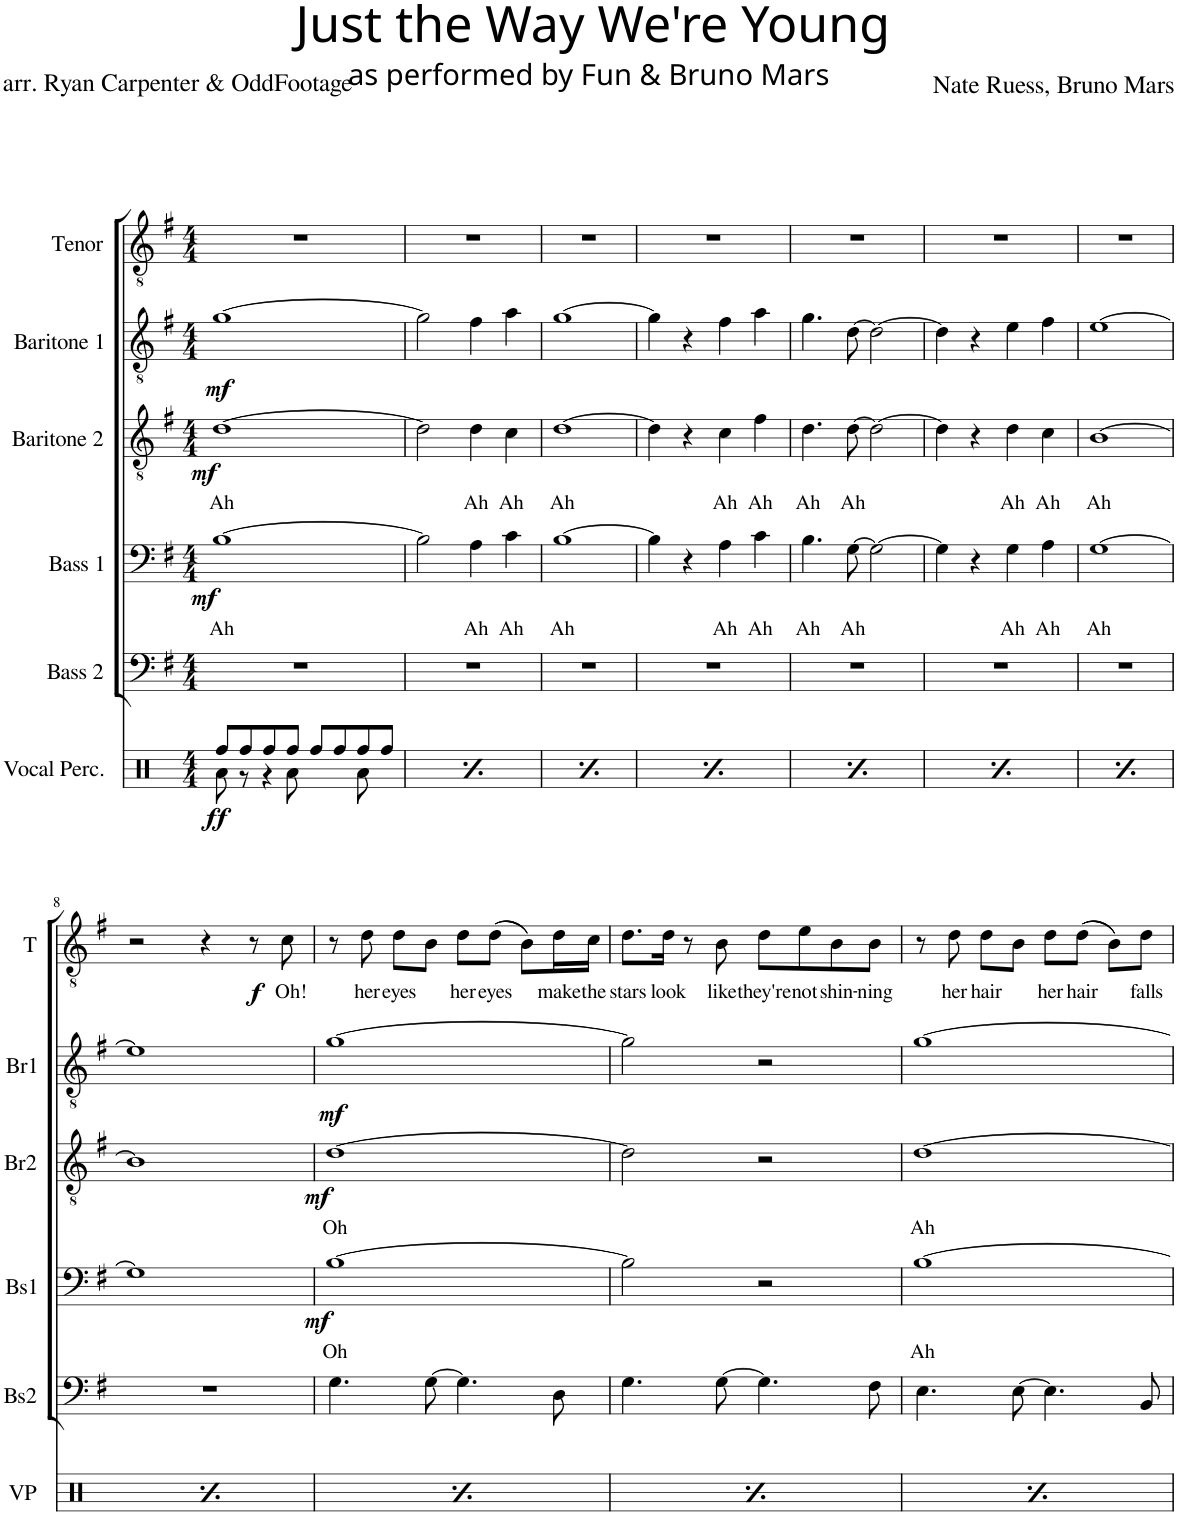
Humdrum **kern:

**kern	**dynam	**kern	**kern	**text	**dynam	**kern	**text	**dynam	**kern	**dynam	**kern	**text	**dynam
*part6	*part6	*part5	*part4	*part4	*part4	*part3	*part3	*part3	*part2	*part2	*part1	*part1	*part1
*staff6	*staff6	*staff5	*staff4	*staff4	*staff4	*staff3	*staff3	*staff3	*staff2	*staff2	*staff1	*staff1	*staff1
*I"Vocal Perc.	*	*I"Bass 2	*I"Bass 1	*	*	*I"Baritone 2	*	*	*I"Baritone 1	*	*I"Tenor	*	*
*I'VP	*	*I'Bs2	*I'Bs1	*	*	*I'Br2	*	*	*I'Br1	*	*I'T	*	*
*clefX	*	*clefF4	*clefF4	*	*	*clefGv2	*	*	*clefGv2	*	*clefGv2	*	*
*k[]	*	*k[f#]	*k[f#]	*	*	*k[f#]	*	*	*k[f#]	*	*k[f#]	*	*
*M4/4	*	*M4/4	*M4/4	*	*	*M4/4	*	*	*M4/4	*	*M4/4	*	*
=1	=1	=1	=1	=1	=1	=1	=1	=1	=1	=1	=1	=1	=1
*^	*	*	*	*	*	*	*	*	*	*	*	*	*
!	!	!LO:DY:b	!	!	!LO:LY:b	!LO:DY:b	!	!LO:LY:b	!LO:DY:b	!	!LO:DY:b	!	!	!
8Rff/L	8Ra\	ff	1r	[1B	Ah	mf	[1d	Ah	mf	[1g	mf	1r	.	.
8Rff/	8r	.	.	.	.	.	.	.	.	.	.	.	.	.
8Rff/	4r	.	.	.	.	.	.	.	.	.	.	.	.	.
8Rff/J	.	.	.	.	.	.	.	.	.	.	.	.	.	.
8Rff/L	8Ra\	.	.	.	.	.	.	.	.	.	.	.	.	.
8Rff/	8ryy	.	.	.	.	.	.	.	.	.	.	.	.	.
8Rff/	8Ra\	.	.	.	.	.	.	.	.	.	.	.	.	.
8Rff/J	8ryy	.	.	.	.	.	.	.	.	.	.	.	.	.
=2	=2	=2	=2	=2	=2	=2	=2	=2	=2	=2	=2	=2	=2	=2
!	!	!LO:DY:b	!	!	!	!	!	!	!	!	!	!	!	!
8Rff/L	8Ra\	ff	1r	2B\]	.	.	2d\]	.	.	2g\]	.	1r	.	.
8Rff/	8r	.	.	.	.	.	.	.	.	.	.	.	.	.
8Rff/	4r	.	.	.	.	.	.	.	.	.	.	.	.	.
8Rff/J	.	.	.	.	.	.	.	.	.	.	.	.	.	.
!	!	!	!	!	!LO:LY:b	!	!	!LO:LY:b	!	!	!	!	!	!
8Rff/L	8Ra\	.	.	4A\	Ah	.	4d\	Ah	.	4f#\	.	.	.	.
8Rff/	8ryy	.	.	.	.	.	.	.	.	.	.	.	.	.
!	!	!	!	!	!LO:LY:b	!	!	!LO:LY:b	!	!	!	!	!	!
8Rff/	8Ra\	.	.	4c\	Ah	.	4c\	Ah	.	4a\	.	.	.	.
8Rff/J	8ryy	.	.	.	.	.	.	.	.	.	.	.	.	.
=3	=3	=3	=3	=3	=3	=3	=3	=3	=3	=3	=3	=3	=3	=3
!	!	!LO:DY:b	!	!	!LO:LY:b	!	!	!LO:LY:b	!	!	!	!	!	!
8Rff/L	8Ra\	ff	1r	[1B	Ah	.	[1d	Ah	.	[1g	.	1r	.	.
8Rff/	8r	.	.	.	.	.	.	.	.	.	.	.	.	.
8Rff/	4r	.	.	.	.	.	.	.	.	.	.	.	.	.
8Rff/J	.	.	.	.	.	.	.	.	.	.	.	.	.	.
8Rff/L	8Ra\	.	.	.	.	.	.	.	.	.	.	.	.	.
8Rff/	8ryy	.	.	.	.	.	.	.	.	.	.	.	.	.
8Rff/	8Ra\	.	.	.	.	.	.	.	.	.	.	.	.	.
8Rff/J	8ryy	.	.	.	.	.	.	.	.	.	.	.	.	.
=4	=4	=4	=4	=4	=4	=4	=4	=4	=4	=4	=4	=4	=4	=4
!	!	!LO:DY:b	!	!	!	!	!	!	!	!	!	!	!	!
8Rff/L	8Ra\	ff	1r	4B\]	.	.	4d\]	.	.	4g\]	.	1r	.	.
8Rff/	8r	.	.	.	.	.	.	.	.	.	.	.	.	.
8Rff/	4r	.	.	4r	.	.	4r	.	.	4r	.	.	.	.
8Rff/J	.	.	.	.	.	.	.	.	.	.	.	.	.	.
!	!	!	!	!	!LO:LY:b	!	!	!LO:LY:b	!	!	!	!	!	!
8Rff/L	8Ra\	.	.	4A\	Ah	.	4c\	Ah	.	4f#\	.	.	.	.
8Rff/	8ryy	.	.	.	.	.	.	.	.	.	.	.	.	.
!	!	!	!	!	!LO:LY:b	!	!	!LO:LY:b	!	!	!	!	!	!
8Rff/	8Ra\	.	.	4c\	Ah	.	4f#\	Ah	.	4a\	.	.	.	.
8Rff/J	8ryy	.	.	.	.	.	.	.	.	.	.	.	.	.
=5	=5	=5	=5	=5	=5	=5	=5	=5	=5	=5	=5	=5	=5	=5
!	!	!LO:DY:b	!	!	!LO:LY:b	!	!	!LO:LY:b	!	!	!	!	!	!
8Rff/L	8Ra\	ff	1r	4.B\	Ah	.	4.d\	Ah	.	4.g\	.	1r	.	.
8Rff/	8r	.	.	.	.	.	.	.	.	.	.	.	.	.
8Rff/	4r	.	.	.	.	.	.	.	.	.	.	.	.	.
!	!	!	!	!	!LO:LY:b	!	!	!LO:LY:b	!	!	!	!	!	!
8Rff/J	.	.	.	[8G\	Ah	.	[8d\	Ah	.	[8d\	.	.	.	.
8Rff/L	8Ra\	.	.	2G\_	.	.	2d\_	.	.	2d\_	.	.	.	.
8Rff/	8ryy	.	.	.	.	.	.	.	.	.	.	.	.	.
8Rff/	8Ra\	.	.	.	.	.	.	.	.	.	.	.	.	.
8Rff/J	8ryy	.	.	.	.	.	.	.	.	.	.	.	.	.
=6	=6	=6	=6	=6	=6	=6	=6	=6	=6	=6	=6	=6	=6	=6
!	!	!LO:DY:b	!	!	!	!	!	!	!	!	!	!	!	!
8Rff/L	8Ra\	ff	1r	4G\]	.	.	4d\]	.	.	4d\]	.	1r	.	.
8Rff/	8r	.	.	.	.	.	.	.	.	.	.	.	.	.
8Rff/	4r	.	.	4r	.	.	4r	.	.	4r	.	.	.	.
8Rff/J	.	.	.	.	.	.	.	.	.	.	.	.	.	.
!	!	!	!	!	!LO:LY:b	!	!	!LO:LY:b	!	!	!	!	!	!
8Rff/L	8Ra\	.	.	4G\	Ah	.	4d\	Ah	.	4e\	.	.	.	.
8Rff/	8ryy	.	.	.	.	.	.	.	.	.	.	.	.	.
!	!	!	!	!	!LO:LY:b	!	!	!LO:LY:b	!	!	!	!	!	!
8Rff/	8Ra\	.	.	4A\	Ah	.	4c\	Ah	.	4f#\	.	.	.	.
8Rff/J	8ryy	.	.	.	.	.	.	.	.	.	.	.	.	.
=7	=7	=7	=7	=7	=7	=7	=7	=7	=7	=7	=7	=7	=7	=7
!	!	!LO:DY:b	!	!	!LO:LY:b	!	!	!LO:LY:b	!	!	!	!	!	!
8Rff/L	8Ra\	ff	1r	[1G	Ah	.	[1B	Ah	.	[1e	.	1r	.	.
8Rff/	8r	.	.	.	.	.	.	.	.	.	.	.	.	.
8Rff/	4r	.	.	.	.	.	.	.	.	.	.	.	.	.
8Rff/J	.	.	.	.	.	.	.	.	.	.	.	.	.	.
8Rff/L	8Ra\	.	.	.	.	.	.	.	.	.	.	.	.	.
8Rff/	8ryy	.	.	.	.	.	.	.	.	.	.	.	.	.
8Rff/	8Ra\	.	.	.	.	.	.	.	.	.	.	.	.	.
8Rff/J	8ryy	.	.	.	.	.	.	.	.	.	.	.	.	.
!!LO:LB:g=z
=8	=8	=8	=8	=8	=8	=8	=8	=8	=8	=8	=8	=8	=8	=8
!	!	!LO:DY:b	!	!	!	!	!	!	!	!	!	!	!	!
8Rff/L	8Ra\	ff	1r	1G]	.	.	1B]	.	.	1e]	.	2r	.	.
8Rff/	8r	.	.	.	.	.	.	.	.	.	.	.	.	.
8Rff/	4r	.	.	.	.	.	.	.	.	.	.	.	.	.
8Rff/J	.	.	.	.	.	.	.	.	.	.	.	.	.	.
8Rff/L	8Ra\	.	.	.	.	.	.	.	.	.	.	4r	.	.
8Rff/	8ryy	.	.	.	.	.	.	.	.	.	.	.	.	.
!	!	!	!	!	!	!	!	!	!	!	!	!	!	!LO:DY:b
8Rff/	8Ra\	.	.	.	.	.	.	.	.	.	.	8r	.	f
!	!	!	!	!	!	!	!	!	!	!	!	!	!LO:LY:b	!
8Rff/J	8ryy	.	.	.	.	.	.	.	.	.	.	8c\	Oh!	.
=9	=9	=9	=9	=9	=9	=9	=9	=9	=9	=9	=9	=9	=9	=9
!	!	!LO:DY:b	!	!	!LO:LY:b	!LO:DY:b	!	!LO:LY:b	!LO:DY:b	!	!LO:DY:b	!	!	!
8Rff/L	8Ra\	ff	4.G\	[1B	Oh	mf	[1d	Oh	mf	[1g	mf	8r	.	.
!	!	!	!	!	!	!	!	!	!	!	!	!	!LO:LY:b	!
8Rff/	8r	.	.	.	.	.	.	.	.	.	.	8d\	her	.
!	!	!	!	!	!	!	!	!	!	!	!	!	!LO:LY:b	!
8Rff/	4r	.	.	.	.	.	.	.	.	.	.	8d\L	eyes	.
8Rff/J	.	.	[8G\	.	.	.	.	.	.	.	.	8B\J	.	.
!	!	!	!	!	!	!	!	!	!	!	!	!	!LO:LY:b	!
8Rff/L	8Ra\	.	4.G\]	.	.	.	.	.	.	.	.	8d\L	her	.
!	!	!	!	!	!	!	!	!	!	!	!	!	!LO:LY:b	!
8Rff/	8ryy	.	.	.	.	.	.	.	.	.	.	((8d\J	eyes	.
8Rff/	8Ra\	.	.	.	.	.	.	.	.	.	.	8B\L))	.	.
!	!	!	!	!	!	!	!	!	!	!	!	!	!LO:LY:b	!
8Rff/J	8ryy	.	8D\	.	.	.	.	.	.	.	.	16d\L	make	.
!	!	!	!	!	!	!	!	!	!	!	!	!	!LO:LY:b	!
.	.	.	.	.	.	.	.	.	.	.	.	16c\JJ	the	.
=10	=10	=10	=10	=10	=10	=10	=10	=10	=10	=10	=10	=10	=10	=10
!	!	!LO:DY:b	!	!	!	!	!	!	!	!	!	!	!LO:LY:b	!
8Rff/L	8Ra\	ff	4.G\	2B\]	.	.	2d\]	.	.	2g\]	.	8.d\L	stars	.
8Rff/	8r	.	.	.	.	.	.	.	.	.	.	.	.	.
!	!	!	!	!	!	!	!	!	!	!	!	!	!LO:LY:b	!
.	.	.	.	.	.	.	.	.	.	.	.	16d\JL	look	.
8Rff/	4r	.	.	.	.	.	.	.	.	.	.	8r	.	.
!	!	!	!	!	!	!	!	!	!	!	!	!	!LO:LY:b	!
8Rff/J	.	.	[8G\	.	.	.	.	.	.	.	.	8B\	like	.
!	!	!	!	!	!	!	!	!	!	!	!	!	!LO:LY:b	!
8Rff/L	8Ra\	.	4.G\]	2r	.	.	2r	.	.	2r	.	8d\L	they're	.
!	!	!	!	!	!	!	!	!	!	!	!	!	!LO:LY:b	!
8Rff/	8ryy	.	.	.	.	.	.	.	.	.	.	8e\	not	.
!	!	!	!	!	!	!	!	!	!	!	!	!	!LO:LY:b	!
8Rff/	8Ra\	.	.	.	.	.	.	.	.	.	.	8B\	shin-	.
!	!	!	!	!	!	!	!	!	!	!	!	!	!LO:LY:b	!
8Rff/J	8ryy	.	8F#\	.	.	.	.	.	.	.	.	8B\J	ning	.
=11	=11	=11	=11	=11	=11	=11	=11	=11	=11	=11	=11	=11	=11	=11
!	!	!LO:DY:b	!	!	!LO:LY:b	!	!	!LO:LY:b	!	!	!	!	!	!
8Rff/L	8Ra\	ff	4.E\	[1B	Ah	.	[1d	Ah	.	[1g	.	8r	.	.
!	!	!	!	!	!	!	!	!	!	!	!	!	!LO:LY:b	!
8Rff/	8r	.	.	.	.	.	.	.	.	.	.	8d\	her	.
!	!	!	!	!	!	!	!	!	!	!	!	!	!LO:LY:b	!
8Rff/	4r	.	.	.	.	.	.	.	.	.	.	8d\L	hair	.
8Rff/J	.	.	[8E\	.	.	.	.	.	.	.	.	8B\J	.	.
!	!	!	!	!	!	!	!	!	!	!	!	!	!LO:LY:b	!
8Rff/L	8Ra\	.	4.E\]	.	.	.	.	.	.	.	.	8d\L	her	.
!	!	!	!	!	!	!	!	!	!	!	!	!	!LO:LY:b	!
8Rff/	8ryy	.	.	.	.	.	.	.	.	.	.	((8d\J	hair	.
8Rff/	8Ra\	.	.	.	.	.	.	.	.	.	.	8B\L))	.	.
!	!	!	!	!	!	!	!	!	!	!	!	!	!LO:LY:b	!
8Rff/J	8ryy	.	8BB/	.	.	.	.	.	.	.	.	8d\J	falls	.
*v	*v	*	*	*	*	*	*	*	*	*	*	*	*	*
=	=	=	=	=	=	=	=	=	=	=	=	=	=
*-	*-	*-	*-	*-	*-	*-	*-	*-	*-	*-	*-	*-	*-
